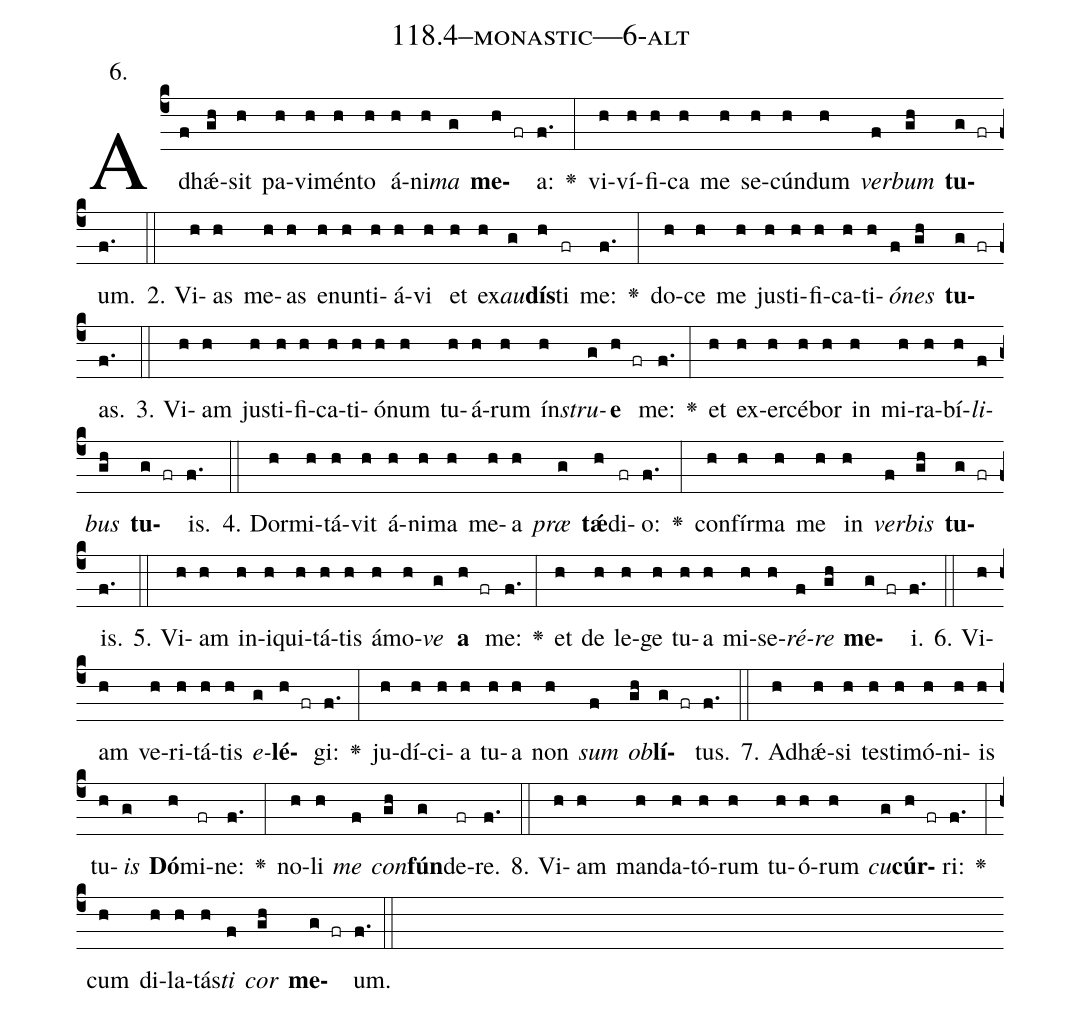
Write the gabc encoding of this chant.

name: 118.4--monastic---6-alt;
annotation: 6.;
%%
(c4)Ad(f)hǽ(gh)sit(h) pa(h)vi(h)mén(h)to(h) á(h)ni(h)<i>ma</i>(g) <b>me</b>(h fr)a:(f.) <v>\greheightstar</v>(:) vi(h)ví(h)fi(h)ca(h) me(h) se(h)cún(h)dum(h) <i>ver</i>(f)<i>bum</i>(gh) <b>tu</b>(g fr)um.(f.) (::)
2. Vi(h)as(h) me(h)as(h) e(h)nun(h)ti(h)á(h)vi(h) et(h) ex(h)<i>au</i>(g)<b>dís</b>(h)ti(fr) me:(f.) <v>\greheightstar</v>(:) do(h)ce(h) me(h) jus(h)ti(h)fi(h)ca(h)ti(h)<i>ó</i>(f)<i>nes</i>(gh) <b>tu</b>(g fr)as.(f.) (::)
3. Vi(h)am(h) jus(h)ti(h)fi(h)ca(h)ti(h)ó(h)num(h) tu(h)á(h)rum(h) ín(h)<i>stru</i>(g)<b>e</b>(h fr) me:(f.) <v>\greheightstar</v>(:) et(h) ex(h)er(h)cé(h)bor(h) in(h) mi(h)ra(h)bí(h)<i>li</i>(f)<i>bus</i>(gh) <b>tu</b>(g fr)is.(f.) (::)
4. Dor(h)mi(h)tá(h)vit(h) á(h)ni(h)ma(h) me(h)a(h) <i>præ</i>(g) <b>tǽ</b>(h)di(fr)o:(f.) <v>\greheightstar</v>(:) con(h)fír(h)ma(h) me(h) in(h) <i>ver</i>(f)<i>bis</i>(gh) <b>tu</b>(g fr)is.(f.) (::)
5. Vi(h)am(h) in(h)i(h)qui(h)tá(h)tis(h) á(h)mo(h)<i>ve</i>(g) <b>a</b>(h fr) me:(f.) <v>\greheightstar</v>(:) et(h) de(h) le(h)ge(h) tu(h)a(h) mi(h)se(h)<i>ré</i>(f)<i>re</i>(gh) <b>me</b>(g fr)i.(f.) (::)
6. Vi(h)am(h) ve(h)ri(h)tá(h)tis(h) <i>e</i>(g)<b>lé</b>(h fr)gi:(f.) <v>\greheightstar</v>(:) ju(h)dí(h)ci(h)a(h) tu(h)a(h) non(h) <i>sum</i>(f) <i>ob</i>(gh)<b>lí</b>(g fr)tus.(f.) (::)
7. Ad(h)hǽ(h)si(h) tes(h)ti(h)mó(h)ni(h)is(h) tu(h)<i>is</i>(g) <b>Dó</b>(h)mi(fr)ne:(f.) <v>\greheightstar</v>(:) no(h)li(h) <i>me</i>(f) <i>con</i>(gh)<b>fún</b>(g)de(fr)re.(f.) (::)
8. Vi(h)am(h) man(h)da(h)tó(h)rum(h) tu(h)ó(h)rum(h) <i>cu</i>(g)<b>cúr</b>(h fr)ri:(f.) <v>\greheightstar</v>(:) cum(h) di(h)la(h)tás(h)<i>ti</i>(f) <i>cor</i>(gh) <b>me</b>(g fr)um.(f.) (::)
